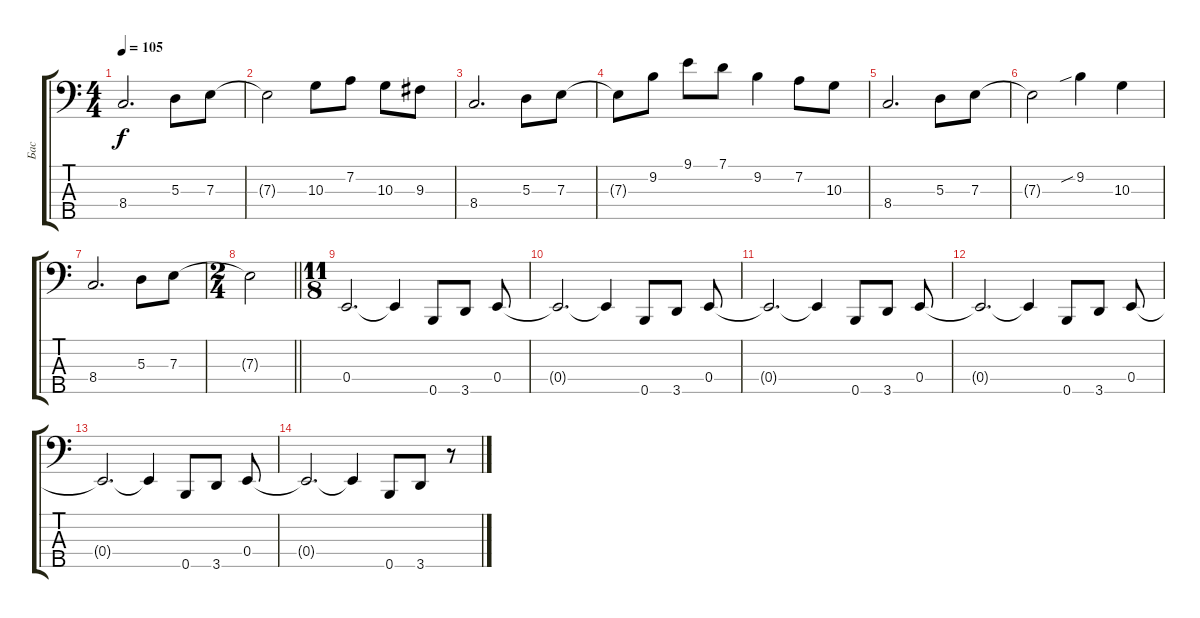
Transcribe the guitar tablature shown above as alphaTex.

\track ("Бас" "Бас") {instrument electricbassfinger}
\staff {score tabs}
\tuning (G2 D2 A1 E1 B0) {hide}
\ts (4 4)
\tempo 105
\clef f4
\ks c
8.4.2{d dy f} 5.3.8 7.3.8 |
7.3{t}.2 10.3.8 7.2.8 10.3.8 9.3.8 |
8.4.2{d} 5.3.8 7.3.8 |
7.3{t}.8 9.2.8 9.1.8 7.1.8 9.2.4 7.2.8 10.3.8 |
8.4.2{d} 5.3.8 7.3.8 |
7.3{t}.2 9.2{sib}.4 10.3.4 |
8.4.2{d} 5.3.8 7.3.8 |
\ts (2 4)
\barLineRight lightlight
7.3{t}.2 |
\ts (11 8)
0.4.2{d} 0.4{t}.4 0.5.8 3.5.8 0.4.8 |
0.4{t}.2{d} 0.4{t}.4 0.5.8 3.5.8 0.4.8 |
0.4{t}.2{d} 0.4{t}.4 0.5.8 3.5.8 0.4.8 |
0.4{t}.2{d} 0.4{t}.4 0.5.8 3.5.8 0.4.8 |
0.4{t}.2{d} 0.4{t}.4 0.5.8 3.5.8 0.4.8 |
0.4{t}.2{d} 0.4{t}.4 0.5.8 3.5.8 r.8
